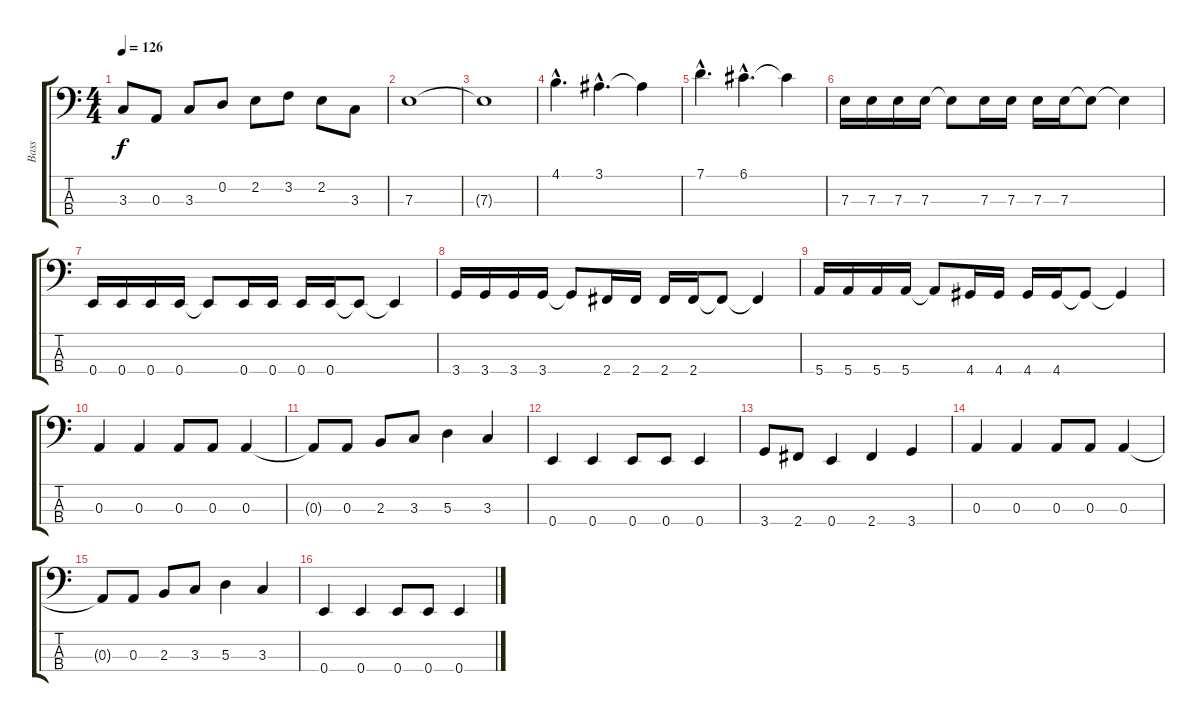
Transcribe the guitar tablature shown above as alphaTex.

\track ("Bass" "Bass") {instrument electricbasspick}
\staff {score tabs}
\tuning (G2 D2 A1 E1) {hide}
\ts (4 4)
\tempo 126
\clef f4
\ks c
3.3.8{dy f} 0.3.8 3.3.8 0.2.8 2.2.8 3.2.8 2.2.8 3.3.8 |
7.3.1 |
7.3{t}.1 |
4.1{hac}.4{d} 3.1{hac}.4{d} 3.1{t}.4 |
7.1{hac}.4{d} 6.1{hac}.4{d} 6.1{t}.4 |
7.3.16 7.3.16 7.3.16 7.3.16 7.3{t}.8 7.3.16 7.3.16 7.3.16 7.3.16 7.3{t}.8 7.3{t}.4 |
0.4.16 0.4.16 0.4.16 0.4.16 0.4{t}.8 0.4.16 0.4.16 0.4.16 0.4.16 0.4{t}.8 0.4{t}.4 |
3.4.16 3.4.16 3.4.16 3.4.16 3.4{t}.8 2.4.16 2.4.16 2.4.16 2.4.16 2.4{t}.8 2.4{t}.4 |
5.4.16 5.4.16 5.4.16 5.4.16 5.4{t}.8 4.4.16 4.4.16 4.4.16 4.4.16 4.4{t}.8 4.4{t}.4 |
0.3.4 0.3.4 0.3.8 0.3.8 0.3.4 |
0.3{t}.8 0.3.8 2.3.8 3.3.8 5.3.4 3.3.4 |
0.4.4 0.4.4 0.4.8 0.4.8 0.4.4 |
3.4.8 2.4.8 0.4.4 2.4.4 3.4.4 |
0.3.4 0.3.4 0.3.8 0.3.8 0.3.4 |
0.3{t}.8 0.3.8 2.3.8 3.3.8 5.3.4 3.3.4 |
0.4.4 0.4.4 0.4.8 0.4.8 0.4.4
